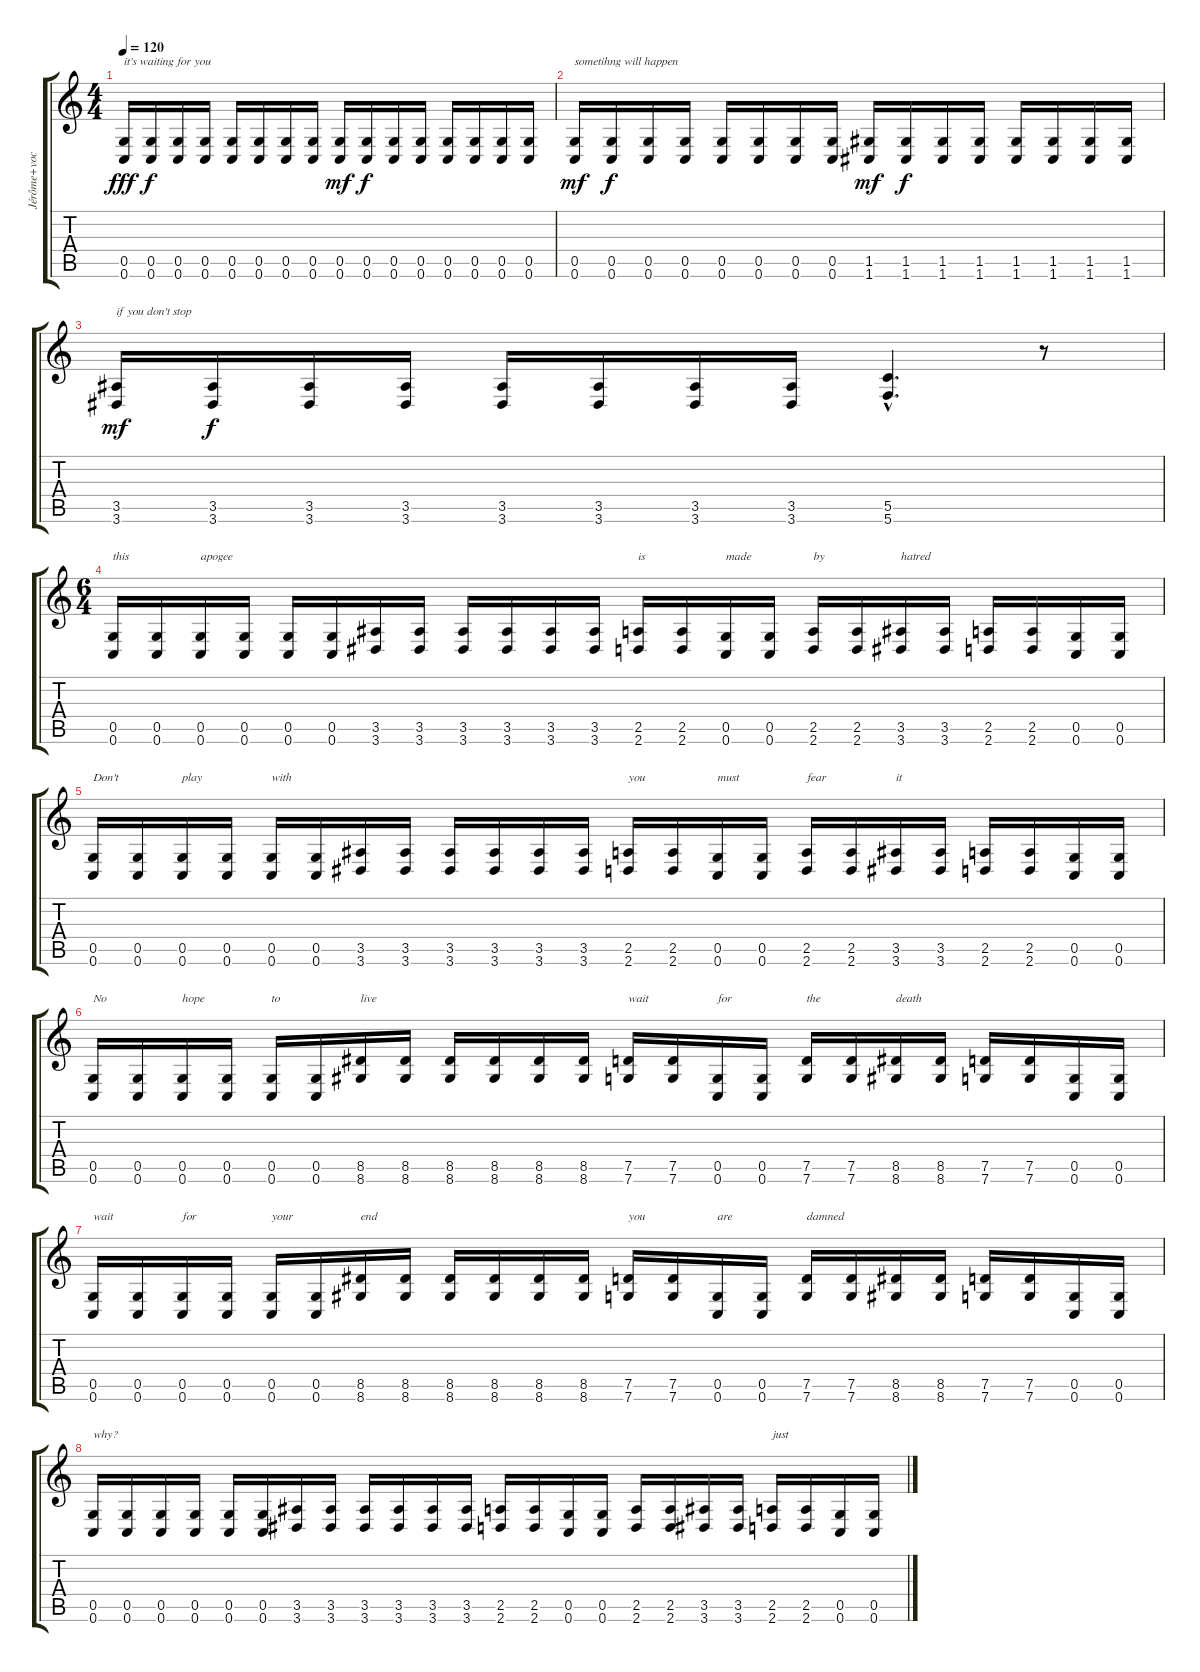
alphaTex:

\track ("Jérôme+vocals" "Jérôme+voc") {instrument distortionguitar}
\staff {score tabs}
\tuning (D4 A3 F3 C3 G2 C2) {hide}
\ts (4 4)
\tempo 120
\clef g2
\ks c
(0.5 0.6).16{txt "it's waiting for you" dy fff} (0.5 0.6).16{dy f} (0.5 0.6).16 (0.5 0.6).16 (0.5 0.6).16 (0.5 0.6).16 (0.5 0.6).16 (0.5 0.6).16 (0.5 0.6).16{dy mf} (0.5 0.6).16{dy f} (0.5 0.6).16 (0.5 0.6).16 (0.5 0.6).16 (0.5 0.6).16 (0.5 0.6).16 (0.5 0.6).16 |
(0.5 0.6).16{txt "sometihng will happen" dy mf} (0.5 0.6).16{dy f} (0.5 0.6).16 (0.5 0.6).16 (0.5 0.6).16 (0.5 0.6).16 (0.5 0.6).16 (0.5 0.6).16 (1.5 1.6).16{dy mf} (1.5 1.6).16{dy f} (1.5 1.6).16 (1.5 1.6).16 (1.5 1.6).16 (1.5 1.6).16 (1.5 1.6).16 (1.5 1.6).16 |
(3.5 3.6).16{txt "if you don't stop" dy mf} (3.5 3.6).16{dy f} (3.5 3.6).16 (3.5 3.6).16 (3.5 3.6).16 (3.5 3.6).16 (3.5 3.6).16 (3.5 3.6).16 (5.5{hac} 5.6{hac}).4{d} r.8 |
\ts (6 4)
(0.5 0.6).16{txt "this"} (0.5 0.6).16 (0.5 0.6).16{txt "apogee"} (0.5 0.6).16 (0.5 0.6).16 (0.5 0.6).16 (3.5 3.6).16 (3.5 3.6).16 (3.5 3.6).16 (3.5 3.6).16 (3.5 3.6).16 (3.5 3.6).16 (2.5 2.6).16{txt "is"} (2.5 2.6).16 (0.5 0.6).16{txt "made"} (0.5 0.6).16 (2.5 2.6).16{txt "by"} (2.5 2.6).16 (3.5 3.6).16{txt "hatred"} (3.5 3.6).16 (2.5 2.6).16 (2.5 2.6).16 (0.5 0.6).16 (0.5 0.6).16 |
(0.5 0.6).16{txt "Don't"} (0.5 0.6).16 (0.5 0.6).16{txt "play"} (0.5 0.6).16 (0.5 0.6).16{txt "with"} (0.5 0.6).16 (3.5 3.6).16 (3.5 3.6).16 (3.5 3.6).16 (3.5 3.6).16 (3.5 3.6).16 (3.5 3.6).16 (2.5 2.6).16{txt "you"} (2.5 2.6).16 (0.5 0.6).16{txt "must"} (0.5 0.6).16 (2.5 2.6).16{txt "fear"} (2.5 2.6).16 (3.5 3.6).16{txt "it"} (3.5 3.6).16 (2.5 2.6).16 (2.5 2.6).16 (0.5 0.6).16 (0.5 0.6).16 |
(0.5 0.6).16{txt "No"} (0.5 0.6).16 (0.5 0.6).16{txt "hope"} (0.5 0.6).16 (0.5 0.6).16{txt "to"} (0.5 0.6).16 (8.5 8.6).16{txt "live"} (8.5 8.6).16 (8.5 8.6).16 (8.5 8.6).16 (8.5 8.6).16 (8.5 8.6).16 (7.5 7.6).16{txt "wait"} (7.5 7.6).16 (0.5 0.6).16{txt "for"} (0.5 0.6).16 (7.5 7.6).16{txt "the"} (7.5 7.6).16 (8.5 8.6).16{txt "death"} (8.5 8.6).16 (7.5 7.6).16 (7.5 7.6).16 (0.5 0.6).16 (0.5 0.6).16 |
(0.5 0.6).16{txt "wait"} (0.5 0.6).16 (0.5 0.6).16{txt "for"} (0.5 0.6).16 (0.5 0.6).16{txt "your"} (0.5 0.6).16 (8.5 8.6).16{txt "end"} (8.5 8.6).16 (8.5 8.6).16 (8.5 8.6).16 (8.5 8.6).16 (8.5 8.6).16 (7.5 7.6).16{txt "you"} (7.5 7.6).16 (0.5 0.6).16{txt "are"} (0.5 0.6).16 (7.5 7.6).16{txt "damned"} (7.5 7.6).16 (8.5 8.6).16 (8.5 8.6).16 (7.5 7.6).16 (7.5 7.6).16 (0.5 0.6).16 (0.5 0.6).16 |
(0.5 0.6).16{txt "why?"} (0.5 0.6).16 (0.5 0.6).16 (0.5 0.6).16 (0.5 0.6).16 (0.5 0.6).16 (3.5 3.6).16 (3.5 3.6).16 (3.5 3.6).16 (3.5 3.6).16 (3.5 3.6).16 (3.5 3.6).16 (2.5 2.6).16 (2.5 2.6).16 (0.5 0.6).16 (0.5 0.6).16 (2.5 2.6).16 (2.5 2.6).16 (3.5 3.6).16 (3.5 3.6).16 (2.5 2.6).16{txt "just"} (2.5 2.6).16 (0.5 0.6).16 (0.5 0.6).16
